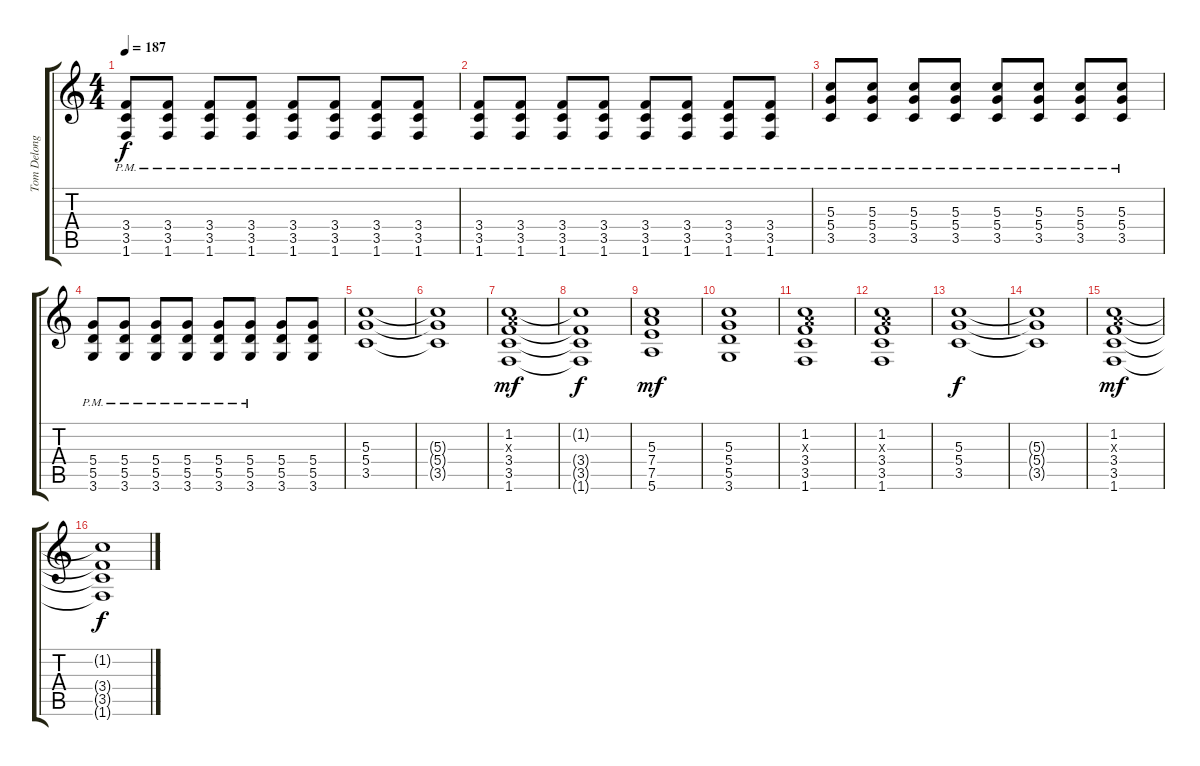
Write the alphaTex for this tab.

\track ("Tom Delonge Rhythm Guitar" "Tom Delong") {instrument overdrivenguitar}
\staff {score tabs}
\tuning (E4 B3 G3 D3 A2 E2) {hide}
\ts (4 4)
\tempo 187
\clef g2
\ks c
(3.4{pm} 3.5{pm} 1.6{pm}).8{dy f} (3.4{pm} 3.5{pm} 1.6{pm}).8 (3.4{pm} 3.5{pm} 1.6{pm}).8 (3.4{pm} 3.5{pm} 1.6{pm}).8 (3.4{pm} 3.5{pm} 1.6{pm}).8 (3.4{pm} 3.5{pm} 1.6{pm}).8 (3.4{pm} 3.5{pm} 1.6{pm}).8 (3.4{pm} 3.5{pm} 1.6{pm}).8 |
(3.4{pm} 3.5{pm} 1.6{pm}).8 (3.4{pm} 3.5{pm} 1.6{pm}).8 (3.4{pm} 3.5{pm} 1.6{pm}).8 (3.4{pm} 3.5{pm} 1.6{pm}).8 (3.4{pm} 3.5{pm} 1.6{pm}).8 (3.4{pm} 3.5{pm} 1.6{pm}).8 (3.4{pm} 3.5{pm} 1.6{pm}).8 (3.4{pm} 3.5{pm} 1.6{pm}).8 |
(5.3{pm} 5.4{pm} 3.5{pm}).8 (5.3{pm} 5.4{pm} 3.5{pm}).8 (5.3{pm} 5.4{pm} 3.5{pm}).8 (5.3{pm} 5.4{pm} 3.5{pm}).8 (5.3{pm} 5.4{pm} 3.5{pm}).8 (5.3{pm} 5.4{pm} 3.5{pm}).8 (5.3{pm} 5.4{pm} 3.5{pm}).8 (5.3{pm} 5.4{pm} 3.5{pm}).8 |
(5.4{pm} 5.5{pm} 3.6{pm}).8 (5.4{pm} 5.5{pm} 3.6{pm}).8 (5.4{pm} 5.5{pm} 3.6{pm}).8 (5.4{pm} 5.5{pm} 3.6{pm}).8 (5.4{pm} 5.5{pm} 3.6{pm}).8 (5.4{pm} 5.5{pm} 3.6{pm}).8 (5.4 5.5 3.6).8 (5.4 5.5 3.6).8 |
(5.3 5.4 3.5).1 |
(5.3{t} 5.4{t} 3.5{t}).1 |
(1.2 2.3{x} 3.4 3.5 1.6).1{dy mf} |
(1.2{t} 3.4{t} 3.5{t} 1.6{t}).1{dy f} |
(5.3 7.4 7.5 5.6).1{dy mf} |
(5.3 5.4 5.5 3.6).1 |
(1.2 2.3{x} 3.4 3.5 1.6).1 |
(1.2 2.3{x} 3.4 3.5 1.6).1 |
(5.3 5.4 3.5).1{dy f} |
(5.3{t} 5.4{t} 3.5{t}).1 |
(1.2 2.3{x} 3.4 3.5 1.6).1{dy mf} |
(1.2{t} 3.4{t} 3.5{t} 1.6{t}).1{dy f}
